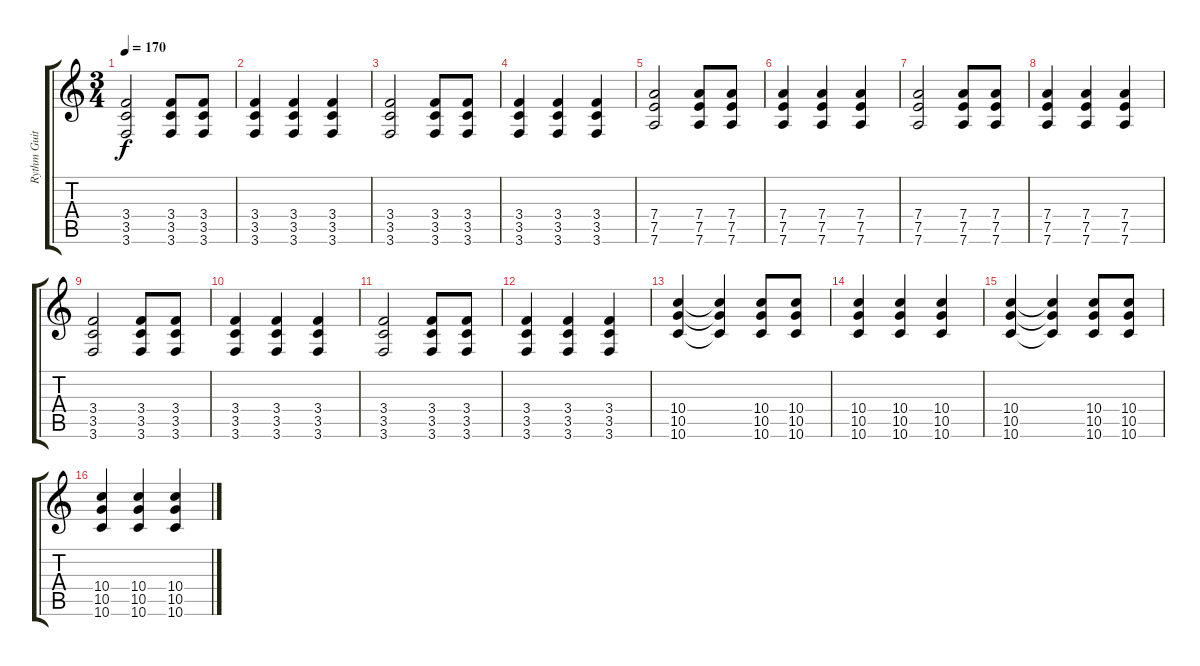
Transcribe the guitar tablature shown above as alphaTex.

\track ("Rythm Guitar" "Rythm Guit") {instrument electricguitarclean}
\staff {score tabs}
\tuning (E4 B3 G3 D3 A2 D2) {hide}
\ts (3 4)
\tempo 170
\clef g2
\ks c
(3.4 3.5 3.6).2{dy f} (3.4 3.5 3.6).8 (3.4 3.5 3.6).8 |
(3.4 3.5 3.6).4 (3.4 3.5 3.6).4 (3.4 3.5 3.6).4 |
(3.4 3.5 3.6).2 (3.4 3.5 3.6).8 (3.4 3.5 3.6).8 |
(3.4 3.5 3.6).4 (3.4 3.5 3.6).4 (3.4 3.5 3.6).4 |
(7.4 7.5 7.6).2 (7.4 7.5 7.6).8 (7.4 7.5 7.6).8 |
(7.4 7.5 7.6).4 (7.4 7.5 7.6).4 (7.4 7.5 7.6).4 |
(7.4 7.5 7.6).2 (7.4 7.5 7.6).8 (7.4 7.5 7.6).8 |
(7.4 7.5 7.6).4 (7.4 7.5 7.6).4 (7.4 7.5 7.6).4 |
(3.4 3.5 3.6).2 (3.4 3.5 3.6).8 (3.4 3.5 3.6).8 |
(3.4 3.5 3.6).4 (3.4 3.5 3.6).4 (3.4 3.5 3.6).4 |
(3.4 3.5 3.6).2 (3.4 3.5 3.6).8 (3.4 3.5 3.6).8 |
(3.4 3.5 3.6).4 (3.4 3.5 3.6).4 (3.4 3.5 3.6).4 |
(10.4 10.5 10.6).4{instrument distortionguitar} (10.4{t} 10.5{t} 10.6{t}).4 (10.4 10.5 10.6).8 (10.4 10.5 10.6).8 |
(10.4 10.5 10.6).4 (10.4 10.5 10.6).4 (10.4 10.5 10.6).4 |
(10.4 10.5 10.6).4 (10.4{t} 10.5{t} 10.6{t}).4 (10.4 10.5 10.6).8 (10.4 10.5 10.6).8 |
(10.4 10.5 10.6).4 (10.4 10.5 10.6).4 (10.4 10.5 10.6).4
